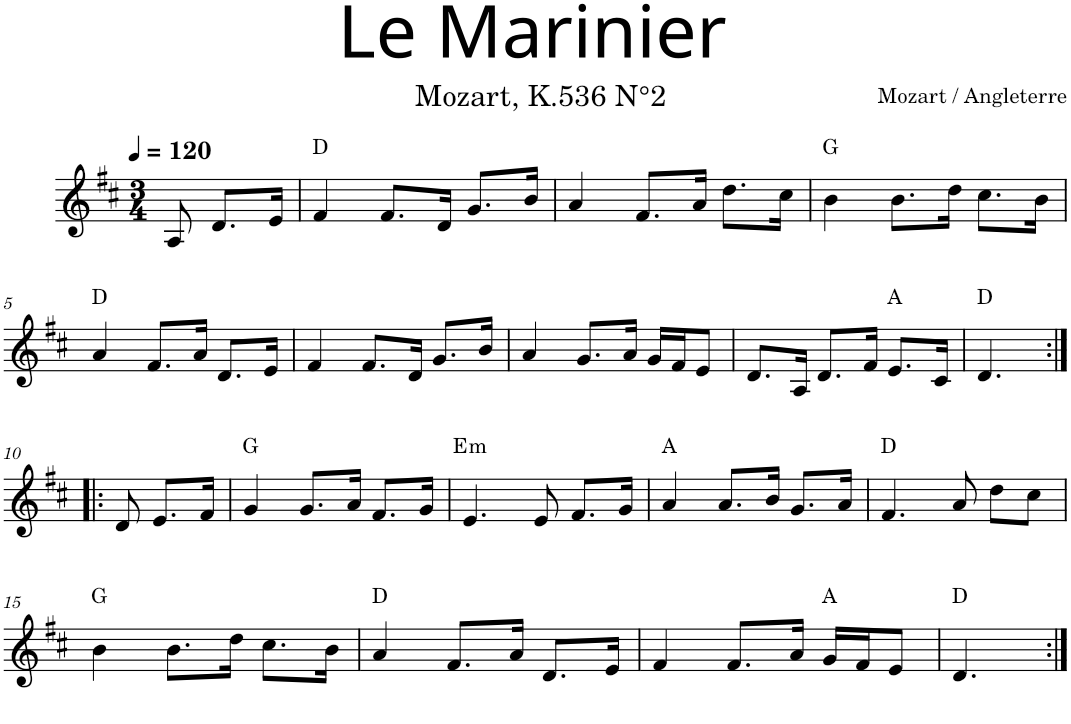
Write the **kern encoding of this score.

**kern	**harte
*part1	*part1
*staff1	*
*I"Violon	*
*I'Vln.	*
*clefG2	*
*k[f#c#]	*
*M3/4	*
*MM120	*
=1	=1
8A/	.
8.d/L	.
16e/Jk	.
=2	=2
4f#/	D:maj
8.f#/L	.
16d/Jk	.
8.g/L	.
16b/Jk	.
=3	=3
4a/	.
8.f#/L	.
16a/Jk	.
8.dd\L	.
16cc#\Jk	.
=4	=4
4b\	G:maj
8.b\L	.
16dd\Jk	.
8.cc#\L	.
16b\Jk	.
!!LO:LB:g=z
=5	=5
4a/	D:maj
8.f#/L	.
16a/Jk	.
8.d/L	.
16e/Jk	.
=6	=6
4f#/	.
8.f#/L	.
16d/Jk	.
8.g/L	.
16b/Jk	.
=7	=7
4a/	.
8.g/L	.
16a/Jk	.
16g/LL	.
16f#/J	.
8e/J	.
=8	=8
8.d/L	.
16A/Jk	.
8.d/L	.
16f#/Jk	.
8.e/L	A:maj
16c#/Jk	.
=9	=9
4.d/	D:maj
!!LO:LB:g=z
=10:|!|:	=10:|!|:
8d/	.
8.e/L	.
16f#/Jk	.
=11	=11
4g/	G:maj
8.g/L	.
16a/Jk	.
8.f#/L	.
16g/Jk	.
=12	=12
!	!LO:H:kt=m
4.e/	E:min
8e/	.
8.f#/L	.
16g/Jk	.
=13	=13
4a/	A:maj
8.a/L	.
16b/Jk	.
8.g/L	.
16a/Jk	.
=14	=14
4.f#/	D:maj
8a/	.
8dd\L	.
8cc#\J	.
!!LO:LB:g=z
=15	=15
4b\	G:maj
8.b\L	.
16dd\Jk	.
8.cc#\L	.
16b\Jk	.
=16	=16
4a/	D:maj
8.f#/L	.
16a/Jk	.
8.d/L	.
16e/Jk	.
=17	=17
4f#/	.
8.f#/L	.
16a/Jk	.
16g/LL	A:maj
16f#/J	.
8e/J	.
=18	=18
4.d/	D:maj
=:|!	=:|!
*-	*-
